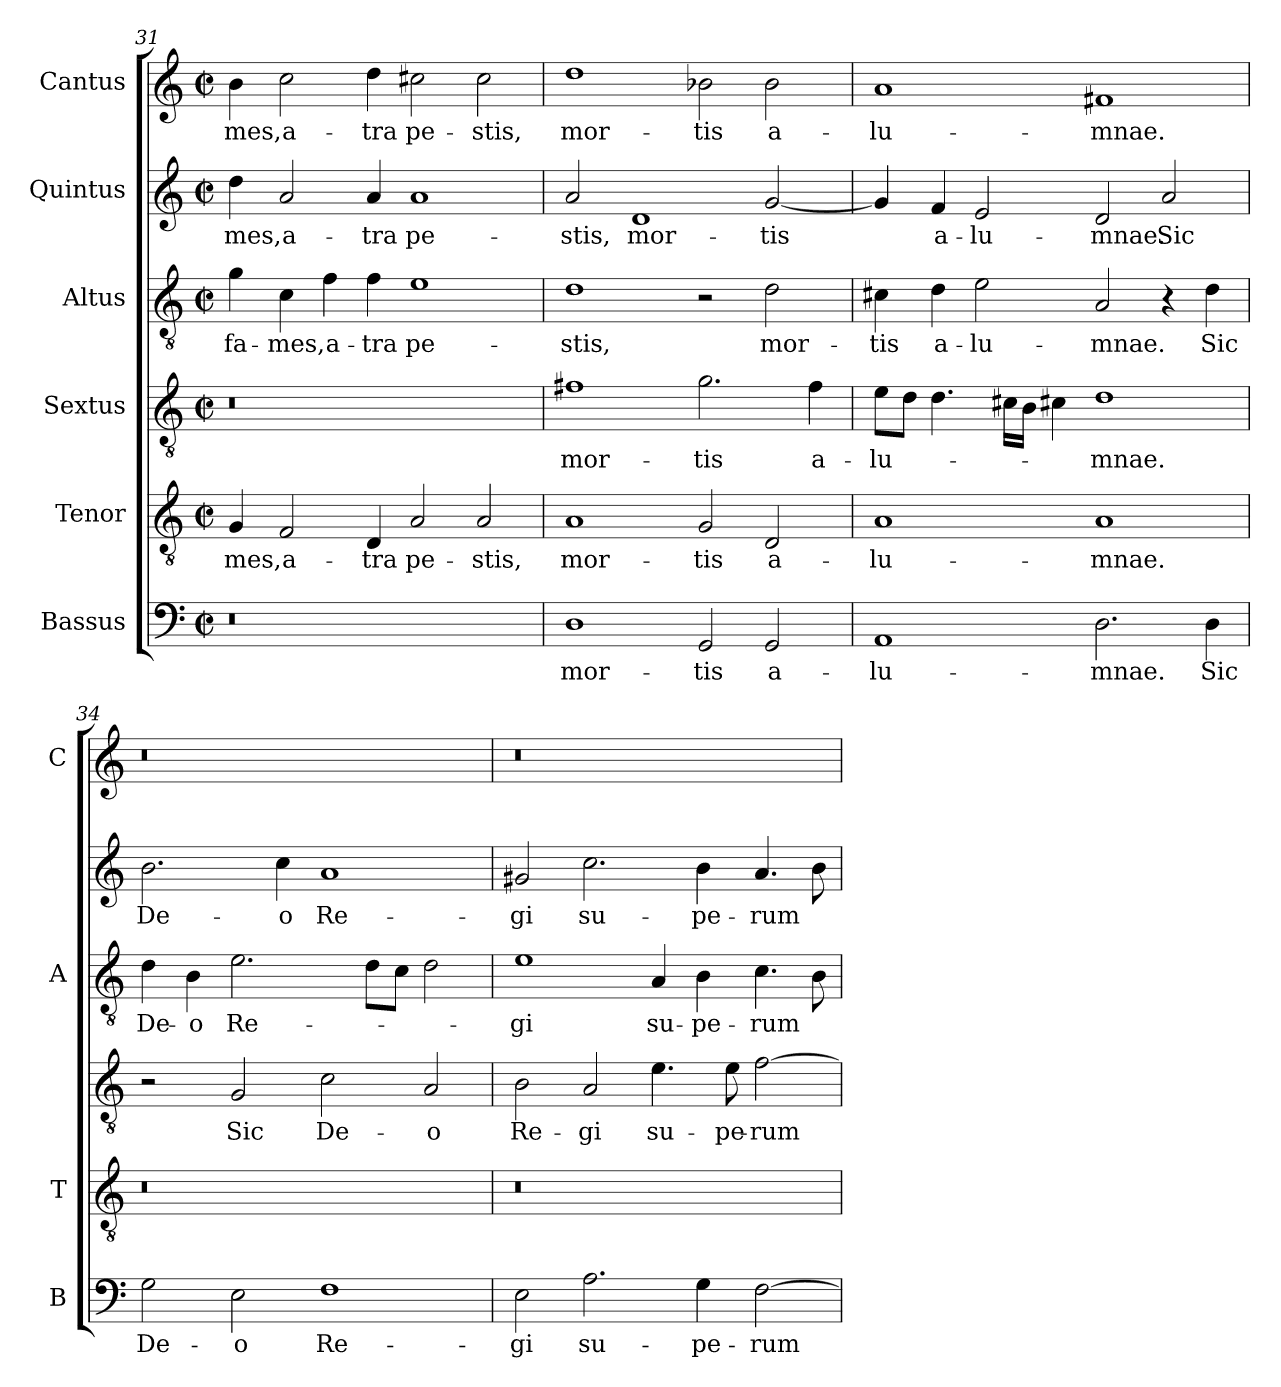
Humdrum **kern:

**kern	**text	**kern	**text	**kern	**text	**kern	**text	**kern	**text	**kern	**text
*part6	*part6	*part5	*part5	*part4	*part4	*part3	*part3	*part2	*part2	*part1	*part1
*staff6	*staff6	*staff5	*staff5	*staff4	*staff4	*staff3	*staff3	*staff2	*staff2	*staff1	*staff1
*I"Bassus	*	*I"Tenor	*	*I"Sextus	*	*I"Altus	*	*I"Quintus	*	*I"Cantus	*
*I'B	*	*I'T	*	*	*	*I'A	*	*	*	*I'C	*
!!LO:PB:g=z
*clefF4	*	*clefGv2	*	*clefGv2	*	*clefGv2	*	*clefG2	*	*clefG2	*
*k[]	*	*k[]	*	*k[]	*	*k[]	*	*k[]	*	*k[]	*
*C:	*	*C:	*	*C:	*	*C:	*	*C:	*	*C:	*
*M2/2	*	*M2/2	*	*M2/2	*	*M2/2	*	*M2/2	*	*M2/2	*
*met(c|)	*	*met(c|)	*	*met(c|)	*	*met(c|)	*	*met(c|)	*	*met(c|)	*
=31	=31	=31	=31	=31	=31	=31	=31	=31	=31	=31	=31
0r	.	4G/	-mes,	0r	.	4g\	fa-	4dd\	-mes,	4b\	-mes,
.	.	2F/	a-	.	.	4c\	-mes,	2a/	a-	2cc\	a-
.	.	.	.	.	.	4f\	a-	.	.	.	.
.	.	4D/	-tra	.	.	4f\	-tra	4a/	-tra	4dd\	-tra
.	.	2A/	pe-	.	.	1e	pe-	1a	pe-	2cc#X\	pe-
.	.	2A/	-stis,	.	.	.	.	.	.	2cc#\	-stis,
=32	=32	=32	=32	=32	=32	=32	=32	=32	=32	=32	=32
1D	mor-	1A	mor-	1f#X	mor-	1d	-stis,	2a/	-stis,	1dd	mor-
.	.	.	.	.	.	.	.	1d	mor-	.	.
2GG/	-tis	2G/	-tis	2.g\	-tis	2r	.	.	.	2b-X\	-tis
2GG/	a-	2D/	a-	.	.	2d\	mor-	[2g/	-tis	2b-\	a-
.	.	.	.	4f#\	a-	.	.	.	.	.	.
=33	=33	=33	=33	=33	=33	=33	=33	=33	=33	=33	=33
1AA	-lu-	1A	-lu-	8e\L	-lu-	4c#X\	-tis	4g/]	.	1a	-lu-
.	.	.	.	8d\J	.	.	.	.	.	.	.
.	.	.	.	4.d\	.	4d\	a-	4f/	a-	.	.
.	.	.	.	.	.	2e\	-lu-	2e/	-lu-	.	.
.	.	.	.	16c#X\LL	.	.	.	.	.	.	.
.	.	.	.	16B\JJ	.	.	.	.	.	.	.
.	.	.	.	4c#X\	.	.	.	.	.	.	.
2.D\	-mnae.	1A	-mnae.	1d	-mnae.	2A/	-mnae.	2d/	-mnae.	1f#X	-mnae.
.	.	.	.	.	.	4r	.	2a/	Sic	.	.
4D\	Sic	.	.	.	.	4d\	Sic	.	.	.	.
!!LO:LB:g=z
=34	=34	=34	=34	=34	=34	=34	=34	=34	=34	=34	=34
2G\	De-	0r	.	2r	.	4d\	De-	2.b\	De-	0r	.
.	.	.	.	.	.	4B\	-o	.	.	.	.
2E\	-o	.	.	2G/	Sic	2.e\	Re-	.	.	.	.
.	.	.	.	.	.	.	.	4cc\	-o	.	.
1F	Re-	.	.	2c\	De-	.	.	1a	Re-	.	.
.	.	.	.	.	.	8d\L	.	.	.	.	.
.	.	.	.	.	.	8c\J	.	.	.	.	.
.	.	.	.	2A/	-o	2d\	.	.	.	.	.
=35	=35	=35	=35	=35	=35	=35	=35	=35	=35	=35	=35
2E\	-gi	0r	.	2B\	Re-	1e	-gi	2g#X/	-gi	0r	.
2.A\	su-	.	.	2A/	-gi	.	.	2.cc\	su-	.	.
.	.	.	.	4.e\	su-	4A/	su-	.	.	.	.
4G\	-pe-	.	.	.	.	4B\	-pe-	4b\	-pe-	.	.
.	.	.	.	8e\	-pe-	.	.	.	.	.	.
[2F\	-rum	.	.	[2f\	-rum	4.c\	-rum	4.a/	-rum	.	.
.	.	.	.	.	.	8B\	.	8b\	.	.	.
=	=	=	=	=	=	=	=	=	=	=	=
*-	*-	*-	*-	*-	*-	*-	*-	*-	*-	*-	*-
